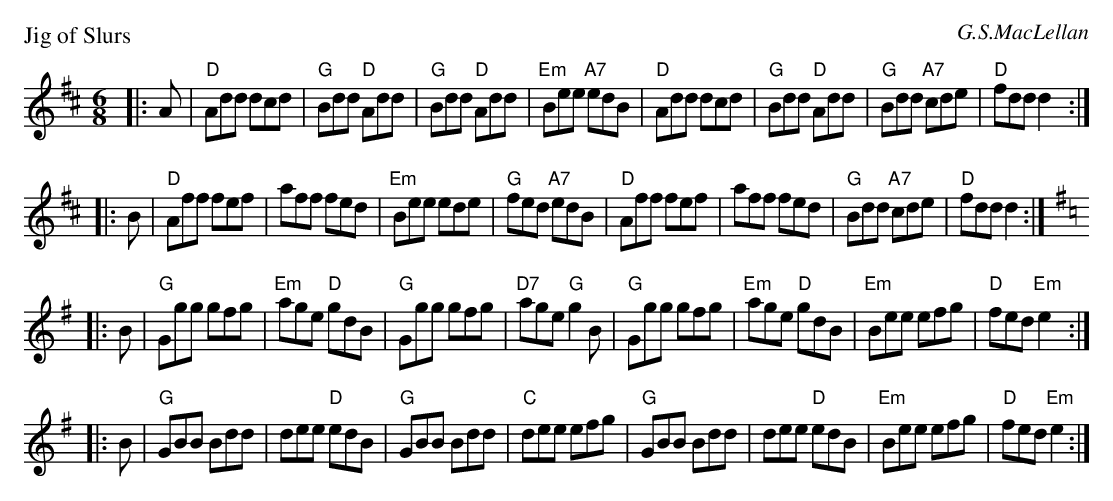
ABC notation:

X:1
P: Jig of Slurs
C: G.S.MacLellan
M: 6/8
L: 1/8
K: D
|: A \
| "D"Add dcd | "G"Bdd "D"Add | "G"Bdd "D"Add | "Em"Bee "A7"edB \
| "D"Add dcd | "G"Bdd "D"Add | "G"Bdd "A7"cde | "D"fdd d2 :|
|: B \
| "D"Aff fef | aff fed | "Em"Bee ede | "G"fed "A7"edB \
| "D"Aff fef | aff fed | "G"Bdd "A7"cde | "D"fdd d2 :| [K:G]
|: B \
| "G"Ggg gfg | "Em"age "D"gdB | "G"Ggg gfg | "D7"age "G"g2B \
| "G"Ggg gfg | "Em"age "D"gdB | "Em"Bee efg | "D"fed "Em"e2 :|
|: B \
| "G"GBB Bdd | dee "D"edB | "G"GBB Bdd | "C"dee efg \
| "G"GBB Bdd | dee "D"edB | "Em"Bee efg | "D"fed "Em"e2 :|
